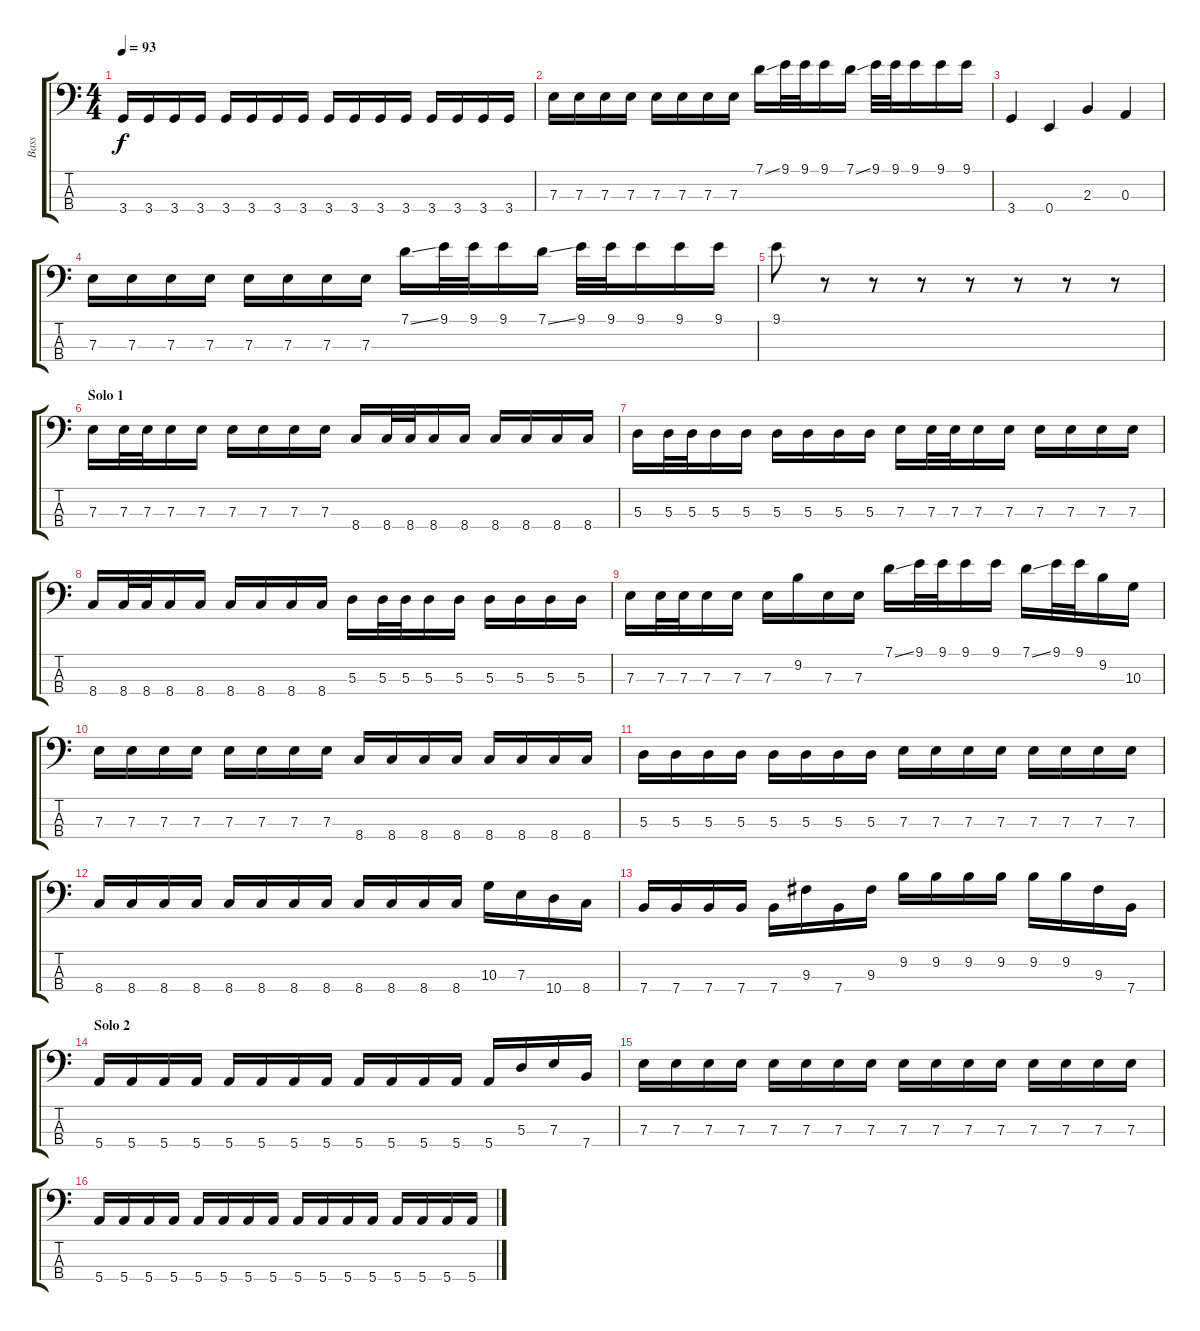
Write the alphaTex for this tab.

\track ("Bass" "Bass") {instrument electricbasspick}
\staff {score tabs}
\tuning (G2 D2 A1 E1) {hide}
\ts (4 4)
\tempo 93
\clef f4
\ks c
3.4.16{dy f} 3.4.16 3.4.16 3.4.16 3.4.16 3.4.16 3.4.16 3.4.16 3.4.16 3.4.16 3.4.16 3.4.16 3.4.16 3.4.16 3.4.16 3.4.16 |
\section ("" "")
7.3.16 7.3.16 7.3.16 7.3.16 7.3.16 7.3.16 7.3.16 7.3.16 7.1{ss}.16 9.1.32 9.1.32 9.1.16 7.1{ss}.16 9.1.32 9.1.32 9.1.16 9.1.16 9.1.16 |
3.4.4 0.4.4 2.3.4 0.3.4 |
7.3.16 7.3.16 7.3.16 7.3.16 7.3.16 7.3.16 7.3.16 7.3.16 7.1{ss}.16 9.1.32 9.1.32 9.1.16 7.1{ss}.16 9.1.32 9.1.32 9.1.16 9.1.16 9.1.16 |
9.1.8 r.8 r.8 r.8 r.8 r.8 r.8 r.8 |
\section ("" "Solo 1")
7.3.16 7.3.32 7.3.32 7.3.16 7.3.16 7.3.16 7.3.16 7.3.16 7.3.16 8.4.16 8.4.32 8.4.32 8.4.16 8.4.16 8.4.16 8.4.16 8.4.16 8.4.16 |
5.3.16 5.3.32 5.3.32 5.3.16 5.3.16 5.3.16 5.3.16 5.3.16 5.3.16 7.3.16 7.3.32 7.3.32 7.3.16 7.3.16 7.3.16 7.3.16 7.3.16 7.3.16 |
8.4.16 8.4.32 8.4.32 8.4.16 8.4.16 8.4.16 8.4.16 8.4.16 8.4.16 5.3.16 5.3.32 5.3.32 5.3.16 5.3.16 5.3.16 5.3.16 5.3.16 5.3.16 |
7.3.16 7.3.32 7.3.32 7.3.16 7.3.16 7.3.16 9.2.16 7.3.16 7.3.16 7.1{ss}.16 9.1.32 9.1.32 9.1.16 9.1.16 7.1{ss}.16 9.1.32 9.1.32 9.2.16 10.3.16 |
7.3.16 7.3.16 7.3.16 7.3.16 7.3.16 7.3.16 7.3.16 7.3.16 8.4.16 8.4.16 8.4.16 8.4.16 8.4.16 8.4.16 8.4.16 8.4.16 |
5.3.16 5.3.16 5.3.16 5.3.16 5.3.16 5.3.16 5.3.16 5.3.16 7.3.16 7.3.16 7.3.16 7.3.16 7.3.16 7.3.16 7.3.16 7.3.16 |
8.4.16 8.4.16 8.4.16 8.4.16 8.4.16 8.4.16 8.4.16 8.4.16 8.4.16 8.4.16 8.4.16 8.4.16 10.3.16 7.3.16 10.4.16 8.4.16 |
7.4.16 7.4.16 7.4.16 7.4.16 7.4.16 9.3.16 7.4.16 9.3.16 9.2.16 9.2.16 9.2.16 9.2.16 9.2.16 9.2.16 9.3.16 7.4.16 |
\section ("" "Solo 2")
5.4.16 5.4.16 5.4.16 5.4.16 5.4.16 5.4.16 5.4.16 5.4.16 5.4.16 5.4.16 5.4.16 5.4.16 5.4.16 5.3.16 7.3.16 7.4.16 |
7.3.16 7.3.16 7.3.16 7.3.16 7.3.16 7.3.16 7.3.16 7.3.16 7.3.16 7.3.16 7.3.16 7.3.16 7.3.16 7.3.16 7.3.16 7.3.16 |
5.4.16 5.4.16 5.4.16 5.4.16 5.4.16 5.4.16 5.4.16 5.4.16 5.4.16 5.4.16 5.4.16 5.4.16 5.4.16 5.4.16 5.4.16 5.4.16
